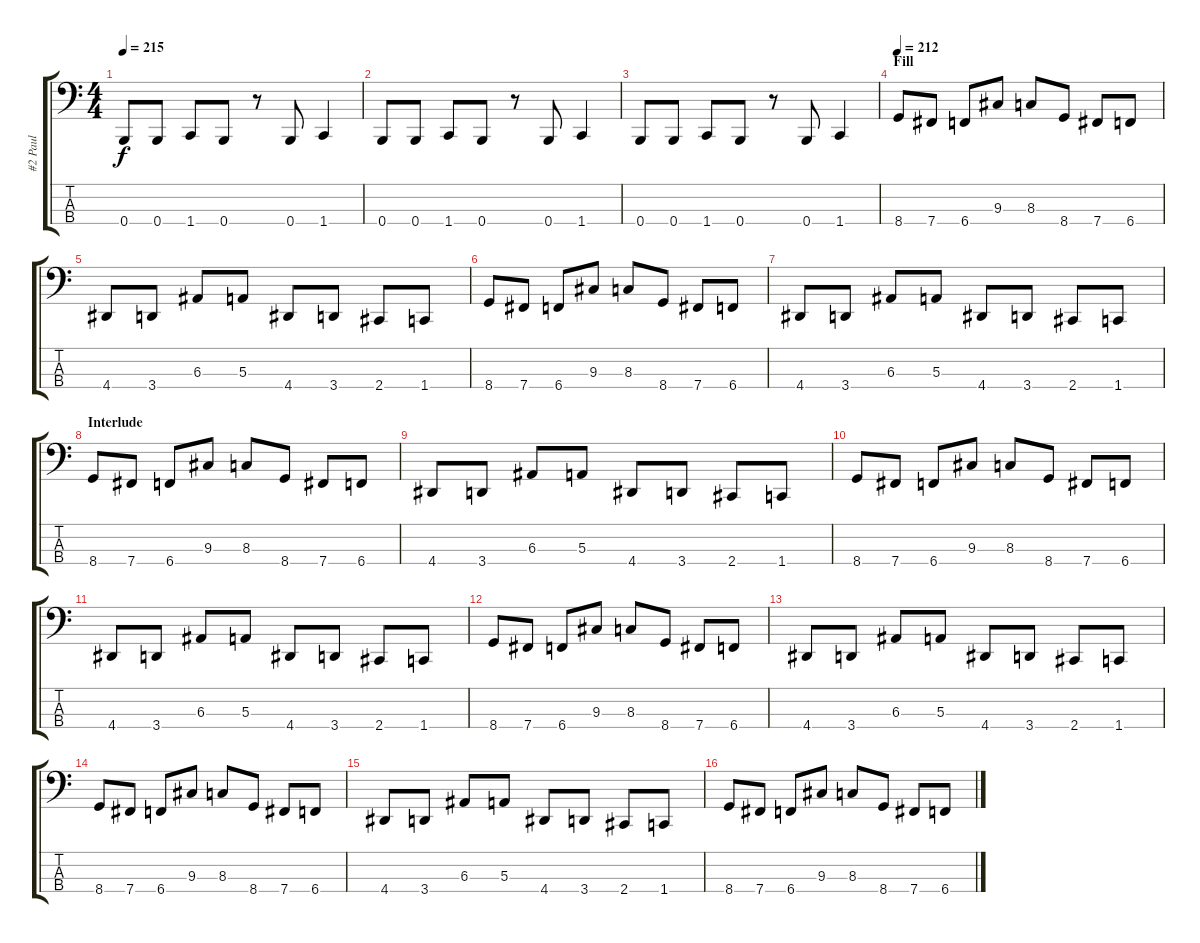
\track ("#2 Paul" "#2 Paul") {instrument electricbassfinger}
\staff {score tabs}
\tuning (D2 A1 E1 B0) {hide}
\ts (4 4)
\tempo 215
\clef f4
\ks c
0.4.8{dy f} 0.4.8 1.4.8 0.4.8 r.8 0.4.8 1.4.4 |
0.4.8 0.4.8 1.4.8 0.4.8 r.8 0.4.8 1.4.4 |
0.4.8 0.4.8 1.4.8 0.4.8 r.8 0.4.8 1.4.4 |
\section ("" "Fill")
\tempo 212
8.4.8 7.4.8 6.4.8 9.3.8 8.3.8 8.4.8 7.4.8 6.4.8 |
4.4.8 3.4.8 6.3.8 5.3.8 4.4.8 3.4.8 2.4.8 1.4.8 |
8.4.8 7.4.8 6.4.8 9.3.8 8.3.8 8.4.8 7.4.8 6.4.8 |
4.4.8 3.4.8 6.3.8 5.3.8 4.4.8 3.4.8 2.4.8 1.4.8 |
\section ("" "Interlude")
8.4.8 7.4.8 6.4.8 9.3.8 8.3.8 8.4.8 7.4.8 6.4.8 |
4.4.8 3.4.8 6.3.8 5.3.8 4.4.8 3.4.8 2.4.8 1.4.8 |
8.4.8 7.4.8 6.4.8 9.3.8 8.3.8 8.4.8 7.4.8 6.4.8 |
4.4.8 3.4.8 6.3.8 5.3.8 4.4.8 3.4.8 2.4.8 1.4.8 |
8.4.8 7.4.8 6.4.8 9.3.8 8.3.8 8.4.8 7.4.8 6.4.8 |
4.4.8 3.4.8 6.3.8 5.3.8 4.4.8 3.4.8 2.4.8 1.4.8 |
8.4.8 7.4.8 6.4.8 9.3.8 8.3.8 8.4.8 7.4.8 6.4.8 |
4.4.8 3.4.8 6.3.8 5.3.8 4.4.8 3.4.8 2.4.8 1.4.8 |
8.4.8 7.4.8 6.4.8 9.3.8 8.3.8 8.4.8 7.4.8 6.4.8
